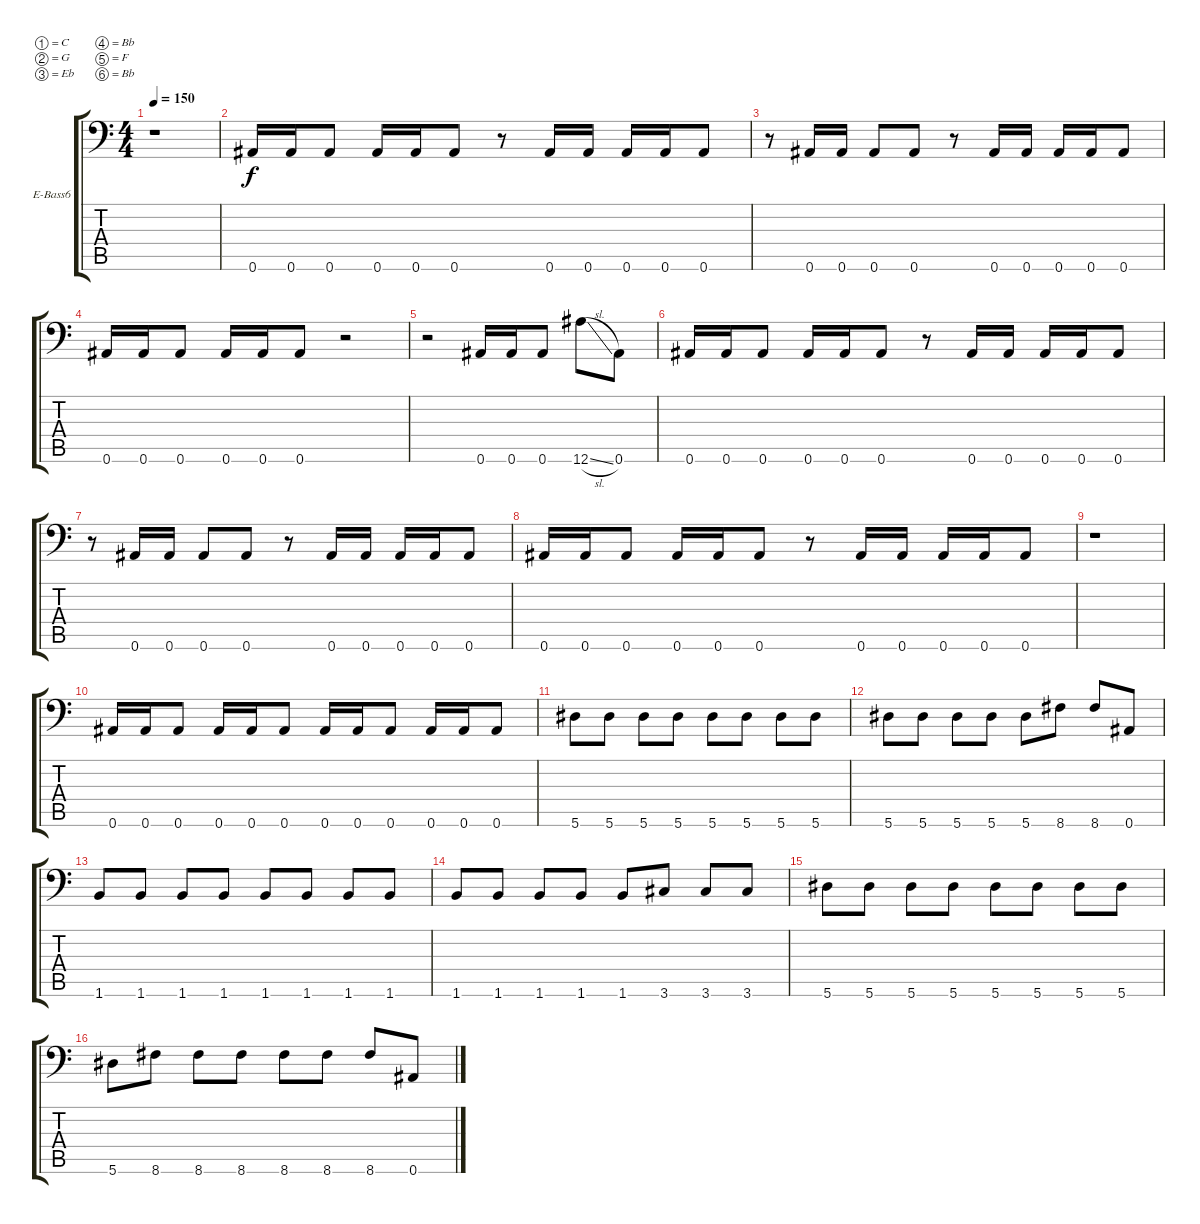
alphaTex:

\bracketExtendMode groupsimilarinstruments
\firstSystemTrackNameOrientation horizontal
\otherSystemsTrackNameOrientation horizontal
\track ("Tim" "E-Bass6") {instrument electricbasspick}
\staff {score tabs}
\tuning (C4 G3 Eb3 Bb2 F2 Bb1)
\ts (4 4)
\tempo 150
\clef f4
\ks c
r.1{dy f} |
0.6.16 0.6.16 0.6.8 0.6.16 0.6.16 0.6.8 r.8 0.6.16 0.6.16 0.6.16 0.6.16 0.6.8 |
r.8 0.6.16 0.6.16 0.6.8 0.6.8 r.8 0.6.16 0.6.16 0.6.16 0.6.16 0.6.8 |
0.6.16 0.6.16 0.6.8 0.6.16 0.6.16 0.6.8 r.2 |
r.2 0.6.16 0.6.16 0.6.8 12.6{sl}.8 0.6.8 |
0.6.16 0.6.16 0.6.8 0.6.16 0.6.16 0.6.8 r.8 0.6.16 0.6.16 0.6.16 0.6.16 0.6.8 |
r.8 0.6.16 0.6.16 0.6.8 0.6.8 r.8 0.6.16 0.6.16 0.6.16 0.6.16 0.6.8 |
0.6.16 0.6.16 0.6.8 0.6.16 0.6.16 0.6.8 r.8 0.6.16 0.6.16 0.6.16 0.6.16 0.6.8 |
r.1 |
0.6.16 0.6.16 0.6.8 0.6.16 0.6.16 0.6.8 0.6.16 0.6.16 0.6.8 0.6.16 0.6.16 0.6.8 |
5.6.8 5.6.8 5.6.8 5.6.8 5.6.8 5.6.8 5.6.8 5.6.8 |
5.6.8 5.6.8 5.6.8 5.6.8 5.6.8 8.6.8 8.6.8 0.6.8 |
1.6.8 1.6.8 1.6.8 1.6.8 1.6.8 1.6.8 1.6.8 1.6.8 |
1.6.8 1.6.8 1.6.8 1.6.8 1.6.8 3.6.8 3.6.8 3.6.8 |
5.6.8 5.6.8 5.6.8 5.6.8 5.6.8 5.6.8 5.6.8 5.6.8 |
5.6.8 8.6.8 8.6.8 8.6.8 8.6.8 8.6.8 8.6.8 0.6.8
